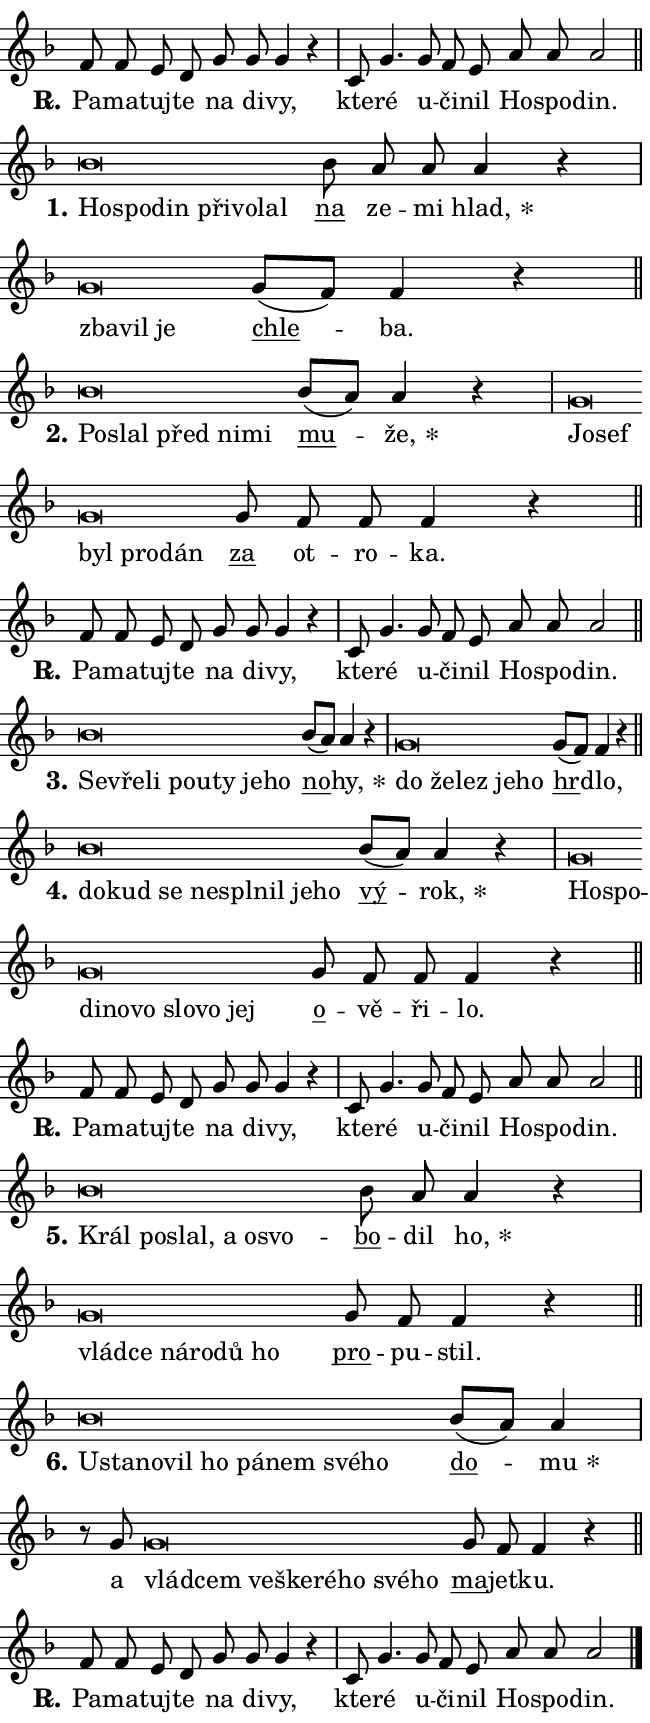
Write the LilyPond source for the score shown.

\version "2.24.0"
\header { tagline = "" }
\paper {
  indent = 0\cm
  top-margin = 0\cm
  right-margin = 0.13\cm % to fit lyric hyphens
  bottom-margin = 0\cm
  left-margin = 0\cm
  paper-width = 11\cm
  page-breaking = #ly:one-page-breaking
  system-system-spacing.basic-distance = #11
  score-system-spacing.basic-distance = #11
  ragged-last = ##f
}


%% Author: Thomas Morley
%% https://lists.gnu.org/archive/html/lilypond-user/2020-05/msg00002.html
#(define (line-position grob)
"Returns position of @var[grob} in current system:
   @code{'start}, if at first time-step
   @code{'end}, if at last time-step
   @code{'middle} otherwise
"
  (let* ((col (ly:item-get-column grob))
         (ln (ly:grob-object col 'left-neighbor))
         (rn (ly:grob-object col 'right-neighbor))
         (col-to-check-left (if (ly:grob? ln) ln col))
         (col-to-check-right (if (ly:grob? rn) rn col))
         (break-dir-left
           (and
             (ly:grob-property col-to-check-left 'non-musical #f)
             (ly:item-break-dir col-to-check-left)))
         (break-dir-right
           (and
             (ly:grob-property col-to-check-right 'non-musical #f)
             (ly:item-break-dir col-to-check-right))))
        (cond ((eqv? 1 break-dir-left) 'start)
              ((eqv? -1 break-dir-right) 'end)
              (else 'middle))))

#(define (tranparent-at-line-position vctor)
  (lambda (grob)
  "Relying on @code{line-position} select the relevant enry from @var{vctor}.
Used to determine transparency,"
    (case (line-position grob)
      ((end) (not (vector-ref vctor 0)))
      ((middle) (not (vector-ref vctor 1)))
      ((start) (not (vector-ref vctor 2))))))

noteHeadBreakVisibility =
#(define-music-function (break-visibility)(vector?)
"Makes @code{NoteHead}s transparent relying on @var{break-visibility}"
#{
  \override NoteHead.transparent =
    #(tranparent-at-line-position break-visibility)
#})

#(define delete-ledgers-for-transparent-note-heads
  (lambda (grob)
    "Reads whether a @code{NoteHead} is transparent.
If so this @code{NoteHead} is removed from @code{'note-heads} from
@var{grob}, which is supposed to be @code{LedgerLineSpanner}.
As a result ledgers are not printed for this @code{NoteHead}"
    (let* ((nhds-array (ly:grob-object grob 'note-heads))
           (nhds-list
             (if (ly:grob-array? nhds-array)
                 (ly:grob-array->list nhds-array)
                 '()))
           ;; Relies on the transparent-property being done before
           ;; Staff.LedgerLineSpanner.after-line-breaking is executed.
           ;; This is fragile ...
           (to-keep
             (remove
               (lambda (nhd)
                 (ly:grob-property nhd 'transparent #f))
               nhds-list)))
      ;; TODO find a better method to iterate over grob-arrays, similiar
      ;; to filter/remove etc for lists
      ;; For now rebuilt from scratch
      (set! (ly:grob-object grob 'note-heads)  '())
      (for-each
        (lambda (nhd)
          (ly:pointer-group-interface::add-grob grob 'note-heads nhd))
        to-keep))))

squashNotes = {
  \override NoteHead.X-extent = #'(-0.2 . 0.2)
  \override NoteHead.Y-extent = #'(-0.75 . 0)
  \override NoteHead.stencil =
    #(lambda (grob)
       (let ((pos (ly:grob-property grob 'staff-position)))
         (begin
           (if (< pos -7) (display "ERROR: Lower brevis then expected\n") (display ""))
           (if (<= pos -6) ly:text-interface::print ly:note-head::print))))
}
unSquashNotes = {
  \revert NoteHead.X-extent
  \revert NoteHead.Y-extent
  \revert NoteHead.stencil
}

hideNotes = \noteHeadBreakVisibility #begin-of-line-visible
unHideNotes = \noteHeadBreakVisibility #all-visible

% work-around for resetting accidentals
% https://lilypond.org/doc/v2.23/Documentation/notation/displaying-rhythms#unmetered-music
cadenzaMeasure = {
  \cadenzaOff
  \partial 1024 s1024
  \cadenzaOn
}

#(define-markup-command (accent layout props text) (markup?)
  "Underline accented syllable"
  (interpret-markup layout props
    #{\markup \override #'(offset . 4.3) \underline { #text }#}))

responsum = \markup \concat {
  "R" \hspace #-1.05 \path #0.1 #'((moveto 0 0.07) (lineto 0.9 0.8)) \hspace #0.05 "."
}

spaceSize = #0.6828661417322834 % exact space size for TeX Gyre Schola

\layout {
  \context {
    \Staff
    \remove "Time_signature_engraver"
    \override LedgerLineSpanner.after-line-breaking = #delete-ledgers-for-transparent-note-heads
  }
  \context {
    \Lyrics {
      \override LyricSpace.minimum-distance = \spaceSize
      \override LyricText.font-name = #"TeX Gyre Schola"
      \override LyricText.font-size = 1
      \override StanzaNumber.font-name = #"TeX Gyre Schola Bold"
      \override StanzaNumber.font-size = 1
    }
  }
  \context {
    \Score 
    \override NoteHead.text =
      #(lambda (grob) 
        (let ((pos (ly:grob-property grob 'staff-position)))
          #{\markup {
            \combine
              \halign #-0.55 \raise #(if (= pos -6) 0 0.5) \override #'(thickness . 2) \draw-line #'(3.2 . 0)
              \musicglyph "noteheads.sM1"
          }#}))
  }
}

% magnetic-lyrics.ily
%
%   written by
%     Jean Abou Samra <jean@abou-samra.fr>
%     Werner Lemberg <wl@gnu.org>
%
%   adapted by
%     Jiri Hon <jiri.hon@gmail.com>
%
% Version 2022-Apr-15

% https://www.mail-archive.com/lilypond-user@gnu.org/msg149350.html

#(define (Left_hyphen_pointer_engraver context)
   "Collect syllable-hyphen-syllable occurrences in lyrics and store
them in properties.  This engraver only looks to the left.  For
example, if the lyrics input is @code{foo -- bar}, it does the
following.

@itemize @bullet
@item
Set the @code{text} property of the @code{LyricHyphen} grob between
@q{foo} and @q{bar} to @code{foo}.

@item
Set the @code{left-hyphen} property of the @code{LyricText} grob with
text @q{foo} to the @code{LyricHyphen} grob between @q{foo} and
@q{bar}.
@end itemize

Use this auxiliary engraver in combination with the
@code{lyric-@/text::@/apply-@/magnetic-@/offset!} hook."
   (let ((hyphen #f)
         (text #f))
     (make-engraver
      (acknowledgers
       ((lyric-syllable-interface engraver grob source-engraver)
        (set! text grob)))
      (end-acknowledgers
       ((lyric-hyphen-interface engraver grob source-engraver)
        ;(when (not (grob::has-interface grob 'lyric-space-interface))
          (set! hyphen grob)));)
      ((stop-translation-timestep engraver)
       (when (and text hyphen)
         (ly:grob-set-object! text 'left-hyphen hyphen))
       (set! text #f)
       (set! hyphen #f)))))

#(define (lyric-text::apply-magnetic-offset! grob)
   "If the space between two syllables is less than the value in
property @code{LyricText@/.details@/.squash-threshold}, move the right
syllable to the left so that it gets concatenated with the left
syllable.

Use this function as a hook for
@code{LyricText@/.after-@/line-@/breaking} if the
@code{Left_@/hyphen_@/pointer_@/engraver} is active."
   (let ((hyphen (ly:grob-object grob 'left-hyphen #f)))
     (when hyphen
       (let ((left-text (ly:spanner-bound hyphen LEFT)))
         (when (grob::has-interface left-text 'lyric-syllable-interface)
           (let* ((common (ly:grob-common-refpoint grob left-text X))
                  (this-x-ext (ly:grob-extent grob common X))
                  (left-x-ext
                   (begin
                     ;; Trigger magnetism for left-text.
                     (ly:grob-property left-text 'after-line-breaking)
                     (ly:grob-extent left-text common X)))
                  ;; `delta` is the gap width between two syllables.
                  (delta (- (interval-start this-x-ext)
                            (interval-end left-x-ext)))
                  (details (ly:grob-property grob 'details))
                  (threshold (assoc-get 'squash-threshold details 0.2)))
             (when (< delta threshold)
               (let* (;; We have to manipulate the input text so that
                      ;; ligatures crossing syllable boundaries are not
                      ;; disabled.  For languages based on the Latin
                      ;; script this is essentially a beautification.
                      ;; However, for non-Western scripts it can be a
                      ;; necessity.
                      (lt (ly:grob-property left-text 'text))
                      (rt (ly:grob-property grob 'text))
                      (is-space (grob::has-interface hyphen 'lyric-space-interface))
                      (space (if is-space " " ""))
                      (extra-delta (if is-space spaceSize 0))
                      ;; Append new syllable.
                      (ltrt-space (if (and (string? lt) (string? rt))
                                (string-append lt space rt)
                                (make-concat-markup (list lt space rt))))
                      ;; Right-align `ltrt` to the right side.
                      (ltrt-space-markup (grob-interpret-markup
                               grob
                               (make-translate-markup
                                (cons (interval-length this-x-ext) 0)
                                (make-right-align-markup ltrt-space)))))
                 (begin
                   ;; Don't print `left-text`.
                   (ly:grob-set-property! left-text 'stencil #f)
                   ;; Set text and stencil (which holds all collected
                   ;; syllables so far) and shift it to the left.
                   (ly:grob-set-property! grob 'text ltrt-space)
                   (ly:grob-set-property! grob 'stencil ltrt-space-markup)
                   (ly:grob-translate-axis! grob (- (- delta extra-delta)) X))))))))))


#(define (lyric-hyphen::displace-bounds-first grob)
   ;; Make very sure this callback isn't triggered too early.
   (let ((left (ly:spanner-bound grob LEFT))
         (right (ly:spanner-bound grob RIGHT)))
     (ly:grob-property left 'after-line-breaking)
     (ly:grob-property right 'after-line-breaking)
     (ly:lyric-hyphen::print grob)))

squashThreshold = #0.4

\layout {
  \context {
    \Lyrics
    \consists #Left_hyphen_pointer_engraver
    \override LyricText.after-line-breaking =
      #lyric-text::apply-magnetic-offset!
    \override LyricHyphen.stencil = #lyric-hyphen::displace-bounds-first
    \override LyricText.details.squash-threshold = \squashThreshold
    \override LyricHyphen.minimum-distance = 0
    \override LyricHyphen.minimum-length = \squashThreshold
  }
}

squashText = \override LyricText.details.squash-threshold = 9999
unSquashText = \override LyricText.details.squash-threshold = \squashThreshold

leftText = \override LyricText.self-alignment-X = #LEFT
unLeftText = \revert LyricText.self-alignment-X

starOffset = #(lambda (grob) 
                (let ((x_offset (ly:self-alignment-interface::aligned-on-x-parent grob)))
                  (if (= x_offset 0) 0 (+ x_offset 1.2))))

star = #(define-music-function (syllable)(string?)
"Append star separator at the end of a syllable"
#{
  \once \override LyricText.X-offset = #starOffset
  \lyricmode { \markup {
    #syllable
    \override #'((font-name . "TeX Gyre Schola Bold")) \hspace #0.2 \lower #0.65 \larger "*"
  } }
#})

starAccent = #(define-music-function (syllable)(string?)
"Append star separator at the end of a syllable and make accent"
#{
  \once \override LyricText.X-offset = #starOffset
  \lyricmode { \markup {
    \accent #syllable
    \override #'((font-name . "TeX Gyre Schola Bold")) \hspace #0.2 \lower #0.65 \larger "*"
  } }
#})

breath = #(define-music-function (syllable)(string?)
"Append breathing indicator at the end of a syllable"
#{
  \lyricmode { \markup { #syllable "+" } }
#})

optionalBreath = #(define-music-function (syllable)(string?)
"Append optional breathing indicator at the end of a syllable"
#{
  \lyricmode { \markup { #syllable "(+)" } }
#})


\score {
    <<
        \new Voice = "melody" { \cadenzaOn \key f \major \relative { f'8 f e d g g g4 r \cadenzaMeasure \bar "|" c,8 g'4. \bar "" g8 f e \bar "" a a a2 \cadenzaMeasure \bar "||" \break } }
        \new Lyrics \lyricsto "melody" { \lyricmode { \set stanza = \responsum
Pa -- ma -- tuj -- te na di -- vy, kte -- ré u -- či -- nil Ho -- spo -- din. } }
    >>
    \layout {}
}

\score {
    <<
        \new Voice = "melody" { \cadenzaOn \key f \major \relative { \squashNotes bes'\breve*1/16 \hideNotes \breve*1/16 \bar "" \breve*1/16 \bar "" \breve*1/16 \bar "" \breve*1/16 \breve*1/16 \bar "" \unHideNotes \unSquashNotes \bar "" bes8 a a a4 r \cadenzaMeasure \bar "|" \squashNotes g\breve*1/16 \hideNotes \breve*1/16 \breve*1/16 \bar "" \unHideNotes \unSquashNotes \bar "" g8[( f)] f4 r \cadenzaMeasure \bar "||" \break } }
        \new Lyrics \lyricsto "melody" { \lyricmode { \set stanza = "1."
\leftText Ho -- \squashText spo -- din při -- vo -- lal \unLeftText \unSquashText \markup \accent na ze -- mi \star hlad, \leftText zba -- \squashText vil je \unLeftText \unSquashText \markup \accent chle -- ba. } }
    >>
    \layout {}
}

\score {
    <<
        \new Voice = "melody" { \cadenzaOn \key f \major \relative { \squashNotes bes'\breve*1/16 \hideNotes \breve*1/16 \bar "" \breve*1/16 \bar "" \breve*1/16 \breve*1/16 \bar "" \unHideNotes \unSquashNotes \bar "" bes8[( a)] a4 r \cadenzaMeasure \bar "|" \squashNotes g\breve*1/16 \hideNotes \breve*1/16 \bar "" \breve*1/16 \bar "" \breve*1/16 \breve*1/16 \bar "" \unHideNotes \unSquashNotes \bar "" g8 f f f4 r \cadenzaMeasure \bar "||" \break } }
        \new Lyrics \lyricsto "melody" { \lyricmode { \set stanza = "2."
\leftText Po -- \squashText slal před ni -- mi \unLeftText \unSquashText \markup \accent mu -- \star že, \leftText Jo -- \squashText sef byl pro -- dán \unLeftText \unSquashText \markup \accent za ot -- ro -- ka. } }
    >>
    \layout {}
}

\score {
    <<
        \new Voice = "melody" { \cadenzaOn \key f \major \relative { f'8 f e d g g g4 r \cadenzaMeasure \bar "|" c,8 g'4. \bar "" g8 f e \bar "" a a a2 \cadenzaMeasure \bar "||" \break } }
        \new Lyrics \lyricsto "melody" { \lyricmode { \set stanza = \responsum
Pa -- ma -- tuj -- te na di -- vy, kte -- ré u -- či -- nil Ho -- spo -- din. } }
    >>
    \layout {}
}

\score {
    <<
        \new Voice = "melody" { \cadenzaOn \key f \major \relative { \squashNotes bes'\breve*1/16 \hideNotes \breve*1/16 \bar "" \breve*1/16 \bar "" \breve*1/16 \bar "" \breve*1/16 \bar "" \breve*1/16 \breve*1/16 \bar "" \unHideNotes \unSquashNotes \bar "" bes8[( a)] a4 r \cadenzaMeasure \bar "|" \squashNotes g\breve*1/16 \hideNotes \breve*1/16 \bar "" \breve*1/16 \bar "" \breve*1/16 \breve*1/16 \bar "" \unHideNotes \unSquashNotes \bar "" g8[( f)] f4 r \cadenzaMeasure \bar "||" \break } }
        \new Lyrics \lyricsto "melody" { \lyricmode { \set stanza = "3."
\leftText Se -- \squashText vře -- li pou -- ty je -- ho \unLeftText \unSquashText \markup \accent no -- \star hy, \leftText do \squashText že -- lez je -- ho \unLeftText \unSquashText \markup \accent hr -- dlo, } }
    >>
    \layout {}
}

\score {
    <<
        \new Voice = "melody" { \cadenzaOn \key f \major \relative { \squashNotes bes'\breve*1/16 \hideNotes \breve*1/16 \bar "" \breve*1/16 \bar "" \breve*1/16 \bar "" \breve*1/16 \bar "" \breve*1/16 \bar "" \breve*1/16 \breve*1/16 \bar "" \unHideNotes \unSquashNotes \bar "" bes8[( a)] a4 r \cadenzaMeasure \bar "|" \squashNotes g\breve*1/16 \hideNotes \breve*1/16 \bar "" \breve*1/16 \bar "" \breve*1/16 \bar "" \breve*1/16 \bar "" \breve*1/16 \bar "" \breve*1/16 \breve*1/16 \bar "" \unHideNotes \unSquashNotes \bar "" g8 f f f4 r \cadenzaMeasure \bar "||" \break } }
        \new Lyrics \lyricsto "melody" { \lyricmode { \set stanza = "4."
\leftText do -- \squashText kud se nes -- pl -- nil je -- ho \unLeftText \unSquashText \markup \accent vý -- \star rok, \leftText Ho -- \squashText spo -- di -- no -- vo slo -- vo jej \unLeftText \unSquashText \markup \accent o -- vě -- ři -- lo. } }
    >>
    \layout {}
}

\score {
    <<
        \new Voice = "melody" { \cadenzaOn \key f \major \relative { f'8 f e d g g g4 r \cadenzaMeasure \bar "|" c,8 g'4. \bar "" g8 f e \bar "" a a a2 \cadenzaMeasure \bar "||" \break } }
        \new Lyrics \lyricsto "melody" { \lyricmode { \set stanza = \responsum
Pa -- ma -- tuj -- te na di -- vy, kte -- ré u -- či -- nil Ho -- spo -- din. } }
    >>
    \layout {}
}

\score {
    <<
        \new Voice = "melody" { \cadenzaOn \key f \major \relative { \squashNotes bes'\breve*1/16 \hideNotes \breve*1/16 \bar "" \breve*1/16 \bar "" \breve*1/16 \bar "" \breve*1/16 \breve*1/16 \bar "" \unHideNotes \unSquashNotes \bar "" bes8 a a4 r \cadenzaMeasure \bar "|" \squashNotes g\breve*1/16 \hideNotes \breve*1/16 \bar "" \breve*1/16 \bar "" \breve*1/16 \bar "" \breve*1/16 \breve*1/16 \bar "" \unHideNotes \unSquashNotes \bar "" g8 f f4 r \cadenzaMeasure \bar "||" \break } }
        \new Lyrics \lyricsto "melody" { \lyricmode { \set stanza = "5."
\leftText Král \squashText po -- slal, a o -- svo -- \unLeftText \unSquashText \markup \accent bo -- dil \star ho, \leftText vlád -- \squashText ce ná -- ro -- dů ho \unLeftText \unSquashText \markup \accent pro -- pu -- stil. } }
    >>
    \layout {}
}

\score {
    <<
        \new Voice = "melody" { \cadenzaOn \key f \major \relative { \squashNotes bes'\breve*1/16 \hideNotes \breve*1/16 \bar "" \breve*1/16 \bar "" \breve*1/16 \bar "" \breve*1/16 \bar "" \breve*1/16 \bar "" \breve*1/16 \bar "" \breve*1/16 \breve*1/16 \bar "" \unHideNotes \unSquashNotes \bar "" bes8[( a)] a4 \cadenzaMeasure \bar "|" r8 g \squashNotes g\breve*1/16 \hideNotes \breve*1/16 \bar "" \breve*1/16 \bar "" \breve*1/16 \bar "" \breve*1/16 \bar "" \breve*1/16 \bar "" \breve*1/16 \breve*1/16 \bar "" \unHideNotes \unSquashNotes \bar "" g8 f f4 r \cadenzaMeasure \bar "||" \break } }
        \new Lyrics \lyricsto "melody" { \lyricmode { \set stanza = "6."
\leftText U -- \squashText sta -- no -- vil ho pá -- nem své -- ho \unLeftText \unSquashText \markup \accent do -- \star mu a \leftText vlád -- \squashText cem ve -- ške -- ré -- ho své -- ho \unLeftText \unSquashText \markup \accent ma -- jet -- ku. } }
    >>
    \layout {}
}

\score {
    <<
        \new Voice = "melody" { \cadenzaOn \key f \major \relative { f'8 f e d g g g4 r \cadenzaMeasure \bar "|" c,8 g'4. \bar "" g8 f e \bar "" a a a2 \cadenzaMeasure \bar "||" \break } \bar "|." }
        \new Lyrics \lyricsto "melody" { \lyricmode { \set stanza = \responsum
Pa -- ma -- tuj -- te na di -- vy, kte -- ré u -- či -- nil Ho -- spo -- din. } }
    >>
    \layout {}
}
